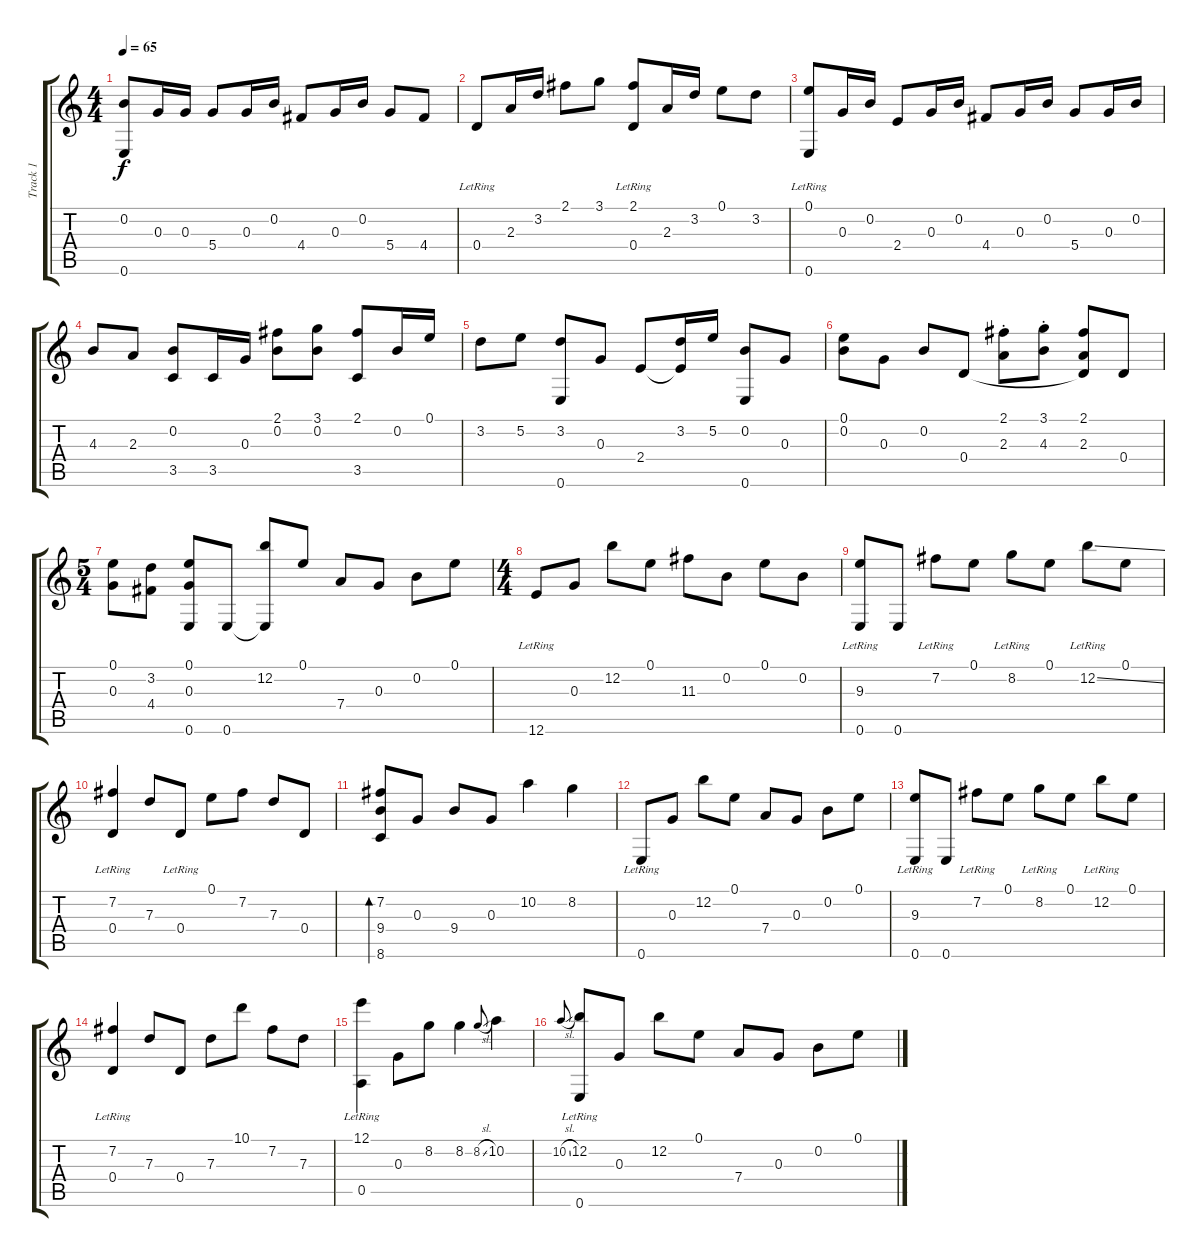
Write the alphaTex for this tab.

\track ("Track 1" "Track 1") {instrument acousticguitarsteel}
\staff {score tabs}
\tuning (E4 B3 G3 D3 A2 E2) {hide}
\ts (4 4)
\tempo 65
\clef g2
\ks c
(0.2 0.6).8{dy f} 0.3.16 0.3.16 5.4.8 0.3.16 0.2.16 4.4.8 0.3.16 0.2.16 5.4.8 4.4.8 |
0.4{lr}.8 2.3.16 3.2.16 2.1.8 3.1.8 (2.1 0.4{lr}).8 2.3.16 3.2.16 0.1.8 3.2.8 |
(0.1 0.6{lr}).8 0.3.16 0.2.16 2.4.8 0.3.16 0.2.16 4.4.8 0.3.16 0.2.16 5.4.8 0.3.16 0.2.16 |
4.3.8 2.3.8 (0.2 3.5).8 3.5.16 0.3.16 (2.1 0.2).8 (3.1 0.2).8 (2.1 3.5).8 0.2.16 0.1.16 |
3.2.8 5.2.8 (3.2 0.6).8 0.3.8 2.4.8 (3.2 2.4{t}).16 5.2.16 (0.2 0.6).8 0.3.8 |
(0.1 0.2).8 0.3.8 0.2.8 0.4.8 (2.1{st} 2.3{st}).8 (3.1{st} 4.3{st}).8 (2.1 2.3 0.4{t}).8 0.4.8 |
\ts (5 4)
(0.1 0.3).8 (3.2 4.4).8 (0.1 0.3 0.6).8 0.6.8 (12.2 0.6{t}).8 0.1.8 7.4.8 0.3.8 0.2.8 0.1.8 |
\ts (4 4)
12.6{lr}.8 0.3.8 12.2.8 0.1.8 11.3.8 0.2.8 0.1.8 0.2.8 |
(9.3{lr} 0.6).8 0.6.8 7.2{lr}.8 0.1.8 8.2{lr}.8 0.1.8 12.2{ss lr}.8 0.1.8 |
(7.2 0.4{lr}).4 7.3.8 0.4{lr}.8 0.1.8 7.2.8 7.3.8 0.4.8 |
(7.2 9.4 8.6).8{bd 480} 0.3.8 9.4.8 0.3.8 10.2.4 8.2.4 |
0.6{lr}.8 0.3.8 12.2.8 0.1.8 7.4.8 0.3.8 0.2.8 0.1.8 |
(9.3{lr} 0.6).8 0.6.8 7.2{lr}.8 0.1.8 8.2{lr}.8 0.1.8 12.2{lr}.8 0.1.8 |
(7.2 0.4{lr}).4 7.3.8 0.4.8 7.3.8 10.1.8 7.2.8 7.3.8 |
(12.1 0.5{lr}).4 0.3.8 8.2.8 8.2.4 8.2{sl}.8{gr onbeat} 10.2.4 |
10.2{sl}.8{gr onbeat} (12.2 0.6{lr}).8 0.3.8 12.2.8 0.1.8 7.4.8 0.3.8 0.2.8 0.1.8
